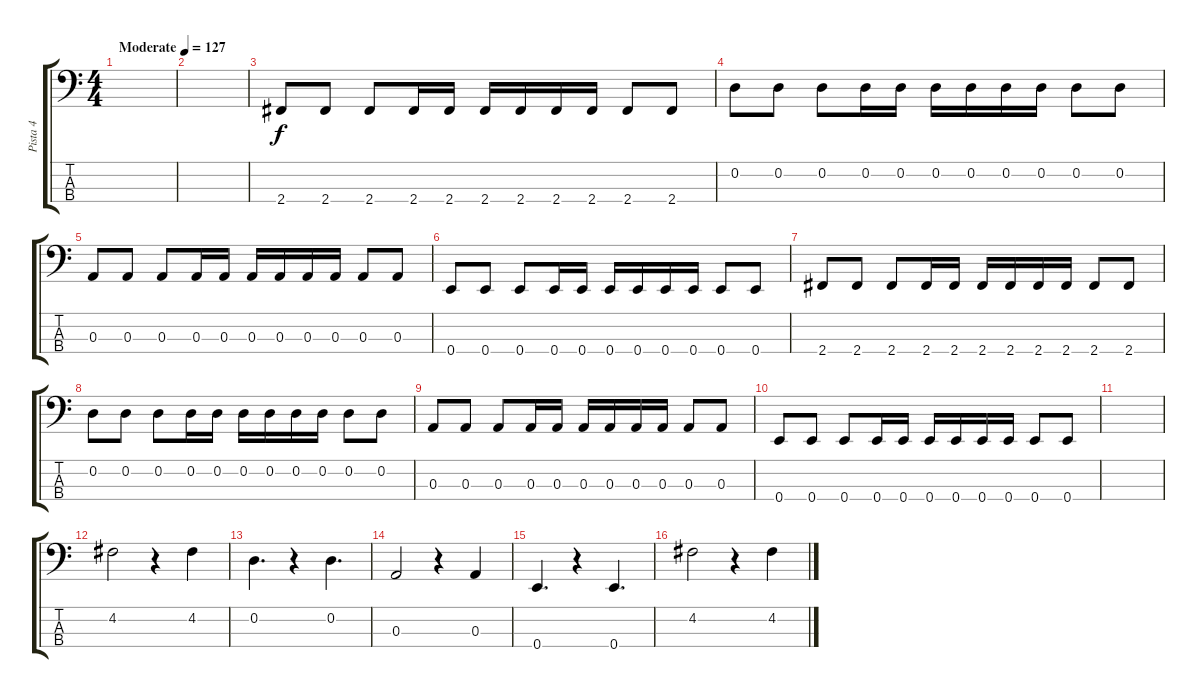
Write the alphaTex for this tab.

\track ("Pista 4" "Pista 4") {instrument electricbassfinger}
\staff {score tabs}
\tuning (G2 D2 A1 E1) {hide}
\ts (4 4)
\tempo (127 "Moderate")
\clef f4
\ks c
|
|
2.4.8 2.4.8 2.4.8 2.4.16 2.4.16 2.4.16 2.4.16 2.4.16 2.4.16 2.4.8 2.4.8 |
0.2.8 0.2.8 0.2.8 0.2.16 0.2.16 0.2.16 0.2.16 0.2.16 0.2.16 0.2.8 0.2.8 |
0.3.8 0.3.8 0.3.8 0.3.16 0.3.16 0.3.16 0.3.16 0.3.16 0.3.16 0.3.8 0.3.8 |
0.4.8 0.4.8 0.4.8 0.4.16 0.4.16 0.4.16 0.4.16 0.4.16 0.4.16 0.4.8 0.4.8 |
2.4.8 2.4.8 2.4.8 2.4.16 2.4.16 2.4.16 2.4.16 2.4.16 2.4.16 2.4.8 2.4.8 |
0.2.8 0.2.8 0.2.8 0.2.16 0.2.16 0.2.16 0.2.16 0.2.16 0.2.16 0.2.8 0.2.8 |
0.3.8 0.3.8 0.3.8 0.3.16 0.3.16 0.3.16 0.3.16 0.3.16 0.3.16 0.3.8 0.3.8 |
0.4.8 0.4.8 0.4.8 0.4.16 0.4.16 0.4.16 0.4.16 0.4.16 0.4.16 0.4.8 0.4.8 |
|
4.2.2 r.4 4.2.4 |
0.2.4{d} r.4 0.2.4{d} |
0.3.2 r.4 0.3.4 |
0.4.4{d} r.4 0.4.4{d} |
4.2.2 r.4 4.2.4
